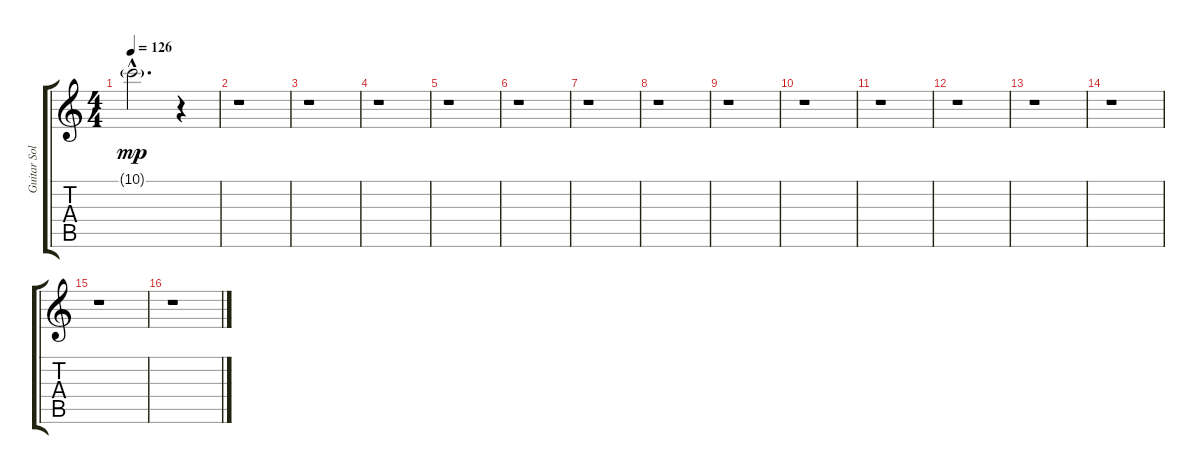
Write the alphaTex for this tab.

\track ("Guitar Solo" "Guitar Sol") {instrument acousticguitarsteel}
\staff {score tabs}
\tuning (D4 A3 F3 C3 G2 C2) {hide}
\ts (4 4)
\tempo 126
\clef g2
\ks c
10.1{g hac}.2{d dy mp} r.4 |
r.1 |
r.1 |
r.1 |
r.1 |
r.1 |
r.1 |
r.1 |
r.1 |
r.1 |
r.1 |
r.1 |
r.1 |
r.1 |
r.1 |
r.1
